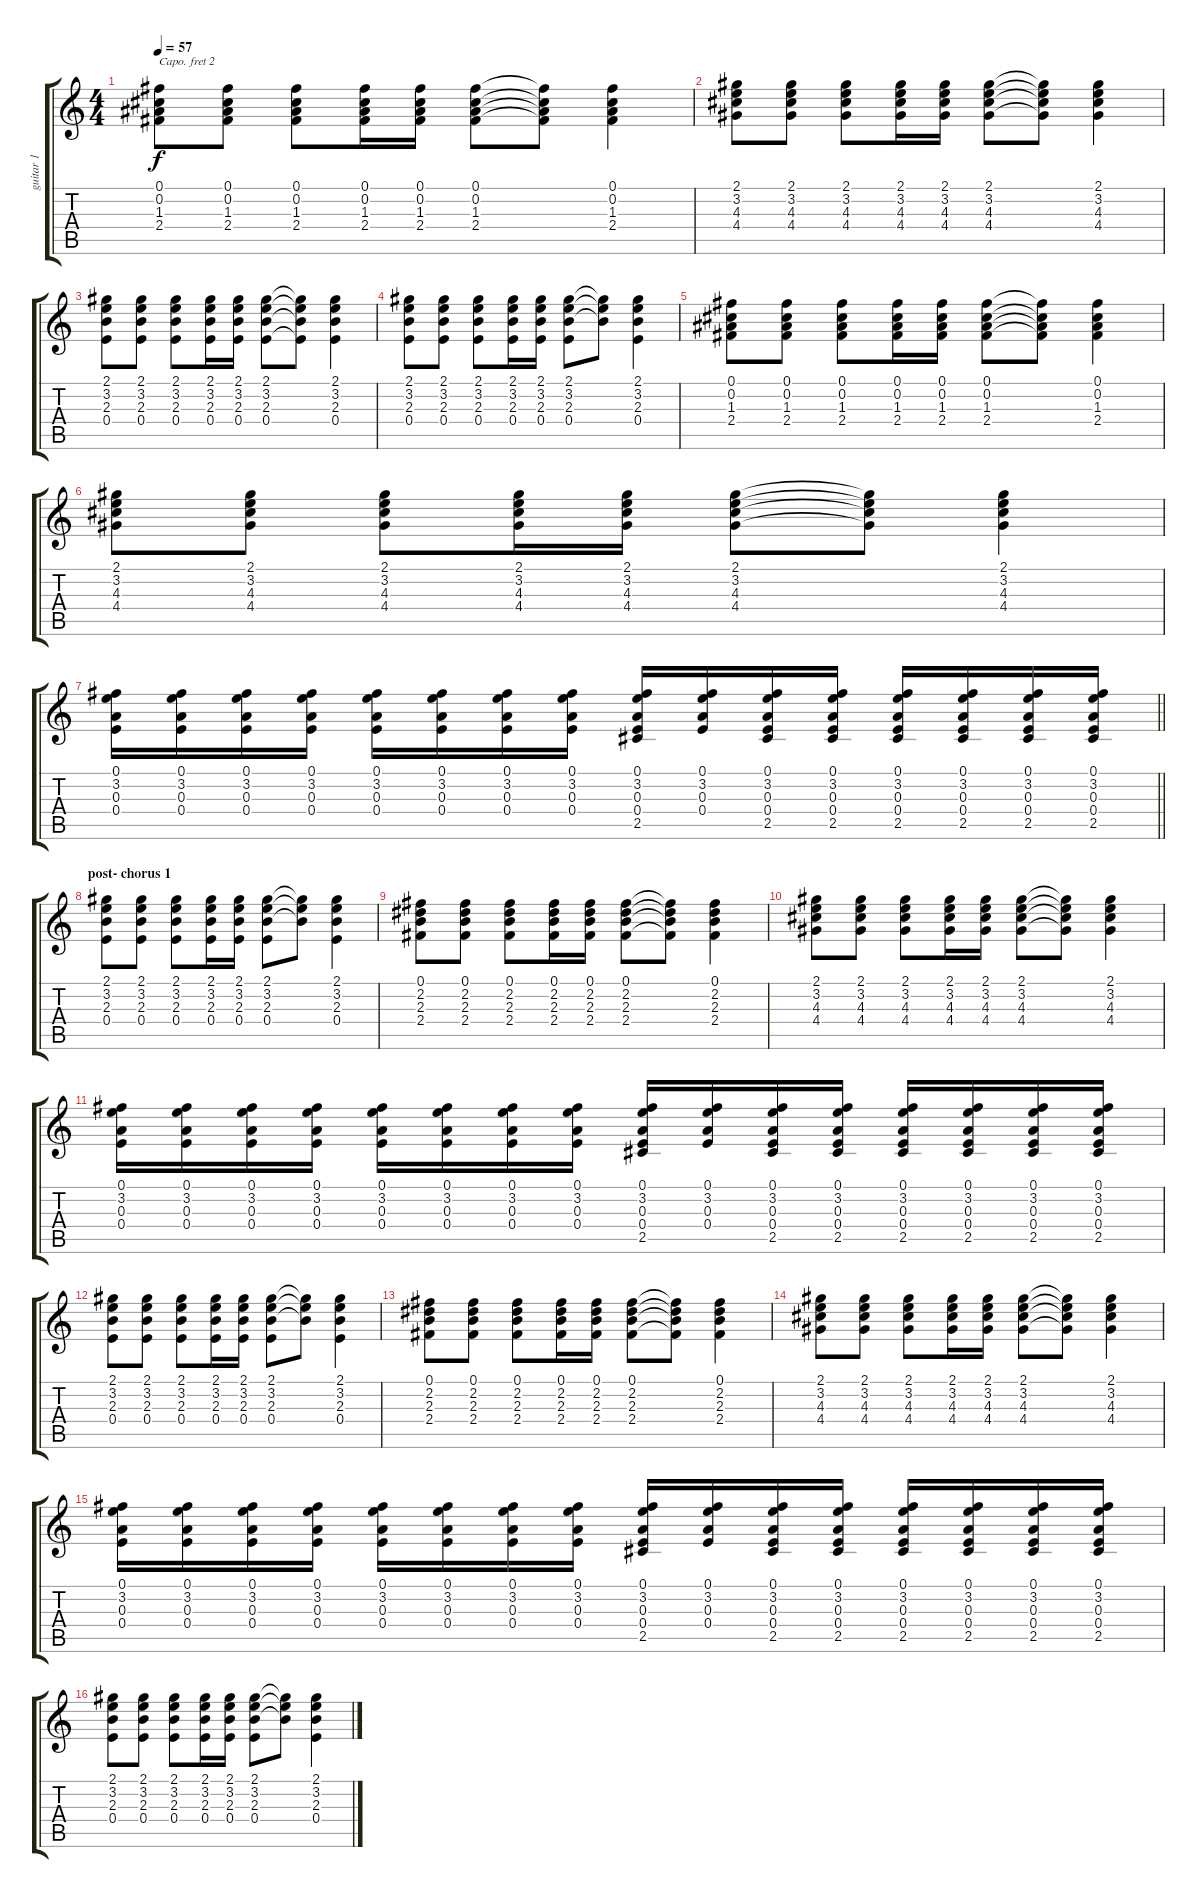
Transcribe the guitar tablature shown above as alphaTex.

\track ("guitar 1" "guitar 1") {instrument electricguitarjazz}
\staff {score tabs}
\capo 2
\tuning (E4 B3 G3 D3 A2 E2) {hide}
\ts (4 4)
\tempo 57
\clef g2
\ks c
(0.1 0.2 1.3 2.4).8{dy f} (0.1 0.2 1.3 2.4).8 (0.1 0.2 1.3 2.4).8 (0.1 0.2 1.3 2.4).16 (0.1 0.2 1.3 2.4).16 (0.1 0.2 1.3 2.4).8 (0.1{t} 0.2{t} 1.3{t} 2.4{t}).8 (0.1 0.2 1.3 2.4).4 |
(2.1 3.2 4.3 4.4).8 (2.1 3.2 4.3 4.4).8 (2.1 3.2 4.3 4.4).8 (2.1 3.2 4.3 4.4).16 (2.1 3.2 4.3 4.4).16 (2.1 3.2 4.3 4.4).8 (2.1{t} 3.2{t} 4.3{t} 4.4{t}).8 (2.1 3.2 4.3 4.4).4 |
(2.1 3.2 2.3 0.4).8 (2.1 3.2 2.3 0.4).8 (2.1 3.2 2.3 0.4).8 (2.1 3.2 2.3 0.4).16 (2.1 3.2 2.3 0.4).16 (2.1 3.2 2.3 0.4).8 (2.1{t} 3.2{t} 2.3{t} 0.4{t}).8 (2.1 3.2 2.3 0.4).4 |
(2.1 3.2 2.3 0.4).8 (2.1 3.2 2.3 0.4).8 (2.1 3.2 2.3 0.4).8 (2.1 3.2 2.3 0.4).16 (2.1 3.2 2.3 0.4).16 (2.1 3.2 2.3 0.4).8 (2.1{t} 3.2{t} 2.3{t}).8 (2.1 3.2 2.3 0.4).4 |
(0.1 0.2 1.3 2.4).8 (0.1 0.2 1.3 2.4).8 (0.1 0.2 1.3 2.4).8 (0.1 0.2 1.3 2.4).16 (0.1 0.2 1.3 2.4).16 (0.1 0.2 1.3 2.4).8 (0.1{t} 0.2{t} 1.3{t} 2.4{t}).8 (0.1 0.2 1.3 2.4).4 |
(2.1 3.2 4.3 4.4).8 (2.1 3.2 4.3 4.4).8 (2.1 3.2 4.3 4.4).8 (2.1 3.2 4.3 4.4).16 (2.1 3.2 4.3 4.4).16 (2.1 3.2 4.3 4.4).8 (2.1{t} 3.2{t} 4.3{t} 4.4{t}).8 (2.1 3.2 4.3 4.4).4 |
\barLineRight lightlight
(0.1 3.2 0.3 0.4).16 (0.1 3.2 0.3 0.4).16 (0.1 3.2 0.3 0.4).16 (0.1 3.2 0.3 0.4).16 (0.1 3.2 0.3 0.4).16 (0.1 3.2 0.3 0.4).16 (0.1 3.2 0.3 0.4).16 (0.1 3.2 0.3 0.4).16 (0.1 3.2 0.3 0.4 2.5).16 (0.1 3.2 0.3 0.4).16 (0.1 3.2 0.3 0.4 2.5).16 (0.1 3.2 0.3 0.4 2.5).16 (0.1 3.2 0.3 0.4 2.5).16 (0.1 3.2 0.3 0.4 2.5).16 (0.1 3.2 0.3 0.4 2.5).16 (0.1 3.2 0.3 0.4 2.5).16 |
\section ("" "post- chorus 1")
(2.1 3.2 2.3 0.4).8{instrument electricguitarjazz} (2.1 3.2 2.3 0.4).8 (2.1 3.2 2.3 0.4).8 (2.1 3.2 2.3 0.4).16 (2.1 3.2 2.3 0.4).16 (2.1 3.2 2.3 0.4).8 (2.1{t} 3.2{t} 2.3{t}).8 (2.1 3.2 2.3 0.4).4 |
(0.1 2.2 2.3 2.4).8 (0.1 2.2 2.3 2.4).8 (0.1 2.2 2.3 2.4).8 (0.1 2.2 2.3 2.4).16 (0.1 2.2 2.3 2.4).16 (0.1 2.2 2.3 2.4).8 (0.1{t} 2.2{t} 2.3{t} 2.4{t}).8 (0.1 2.2 2.3 2.4).4 |
(2.1 3.2 4.3 4.4).8 (2.1 3.2 4.3 4.4).8 (2.1 3.2 4.3 4.4).8 (2.1 3.2 4.3 4.4).16 (2.1 3.2 4.3 4.4).16 (2.1 3.2 4.3 4.4).8 (2.1{t} 3.2{t} 4.3{t} 4.4{t}).8 (2.1 3.2 4.3 4.4).4 |
(0.1 3.2 0.3 0.4).16 (0.1 3.2 0.3 0.4).16 (0.1 3.2 0.3 0.4).16 (0.1 3.2 0.3 0.4).16 (0.1 3.2 0.3 0.4).16 (0.1 3.2 0.3 0.4).16 (0.1 3.2 0.3 0.4).16 (0.1 3.2 0.3 0.4).16 (0.1 3.2 0.3 0.4 2.5).16 (0.1 3.2 0.3 0.4).16 (0.1 3.2 0.3 0.4 2.5).16 (0.1 3.2 0.3 0.4 2.5).16 (0.1 3.2 0.3 0.4 2.5).16 (0.1 3.2 0.3 0.4 2.5).16 (0.1 3.2 0.3 0.4 2.5).16 (0.1 3.2 0.3 0.4 2.5).16 |
(2.1 3.2 2.3 0.4).8 (2.1 3.2 2.3 0.4).8 (2.1 3.2 2.3 0.4).8 (2.1 3.2 2.3 0.4).16 (2.1 3.2 2.3 0.4).16 (2.1 3.2 2.3 0.4).8 (2.1{t} 3.2{t} 2.3{t}).8 (2.1 3.2 2.3 0.4).4 |
(0.1 2.2 2.3 2.4).8 (0.1 2.2 2.3 2.4).8 (0.1 2.2 2.3 2.4).8 (0.1 2.2 2.3 2.4).16 (0.1 2.2 2.3 2.4).16 (0.1 2.2 2.3 2.4).8 (0.1{t} 2.2{t} 2.3{t} 2.4{t}).8 (0.1 2.2 2.3 2.4).4 |
(2.1 3.2 4.3 4.4).8 (2.1 3.2 4.3 4.4).8 (2.1 3.2 4.3 4.4).8 (2.1 3.2 4.3 4.4).16 (2.1 3.2 4.3 4.4).16 (2.1 3.2 4.3 4.4).8 (2.1{t} 3.2{t} 4.3{t} 4.4{t}).8 (2.1 3.2 4.3 4.4).4 |
(0.1 3.2 0.3 0.4).16 (0.1 3.2 0.3 0.4).16 (0.1 3.2 0.3 0.4).16 (0.1 3.2 0.3 0.4).16 (0.1 3.2 0.3 0.4).16 (0.1 3.2 0.3 0.4).16 (0.1 3.2 0.3 0.4).16 (0.1 3.2 0.3 0.4).16 (0.1 3.2 0.3 0.4 2.5).16 (0.1 3.2 0.3 0.4).16 (0.1 3.2 0.3 0.4 2.5).16 (0.1 3.2 0.3 0.4 2.5).16 (0.1 3.2 0.3 0.4 2.5).16 (0.1 3.2 0.3 0.4 2.5).16 (0.1 3.2 0.3 0.4 2.5).16 (0.1 3.2 0.3 0.4 2.5).16 |
(2.1 3.2 2.3 0.4).8 (2.1 3.2 2.3 0.4).8 (2.1 3.2 2.3 0.4).8 (2.1 3.2 2.3 0.4).16 (2.1 3.2 2.3 0.4).16 (2.1 3.2 2.3 0.4).8 (2.1{t} 3.2{t} 2.3{t}).8 (2.1 3.2 2.3 0.4).4
